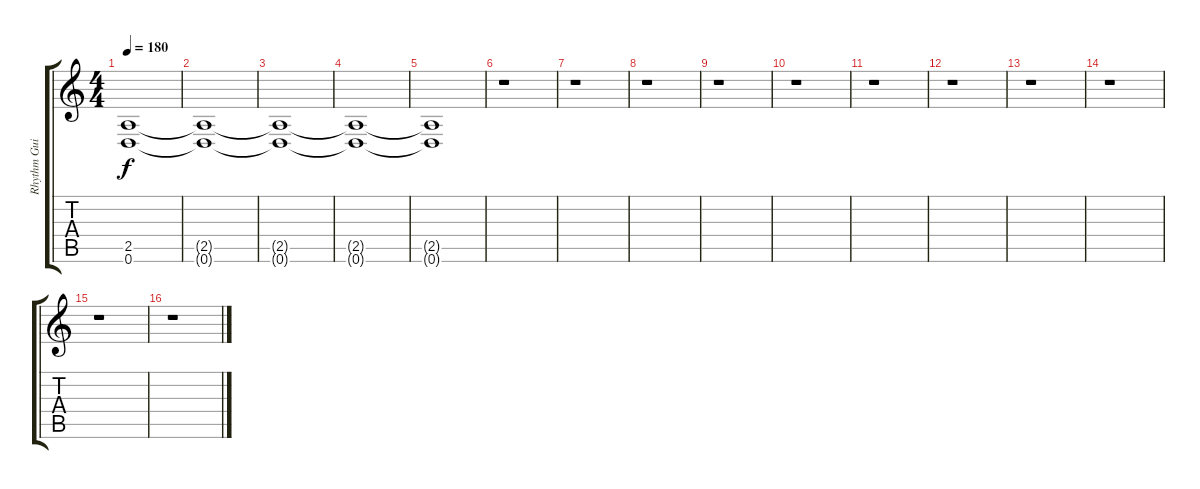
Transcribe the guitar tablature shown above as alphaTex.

\track ("Rhythm Guitar" "Rhythm Gui") {instrument distortionguitar}
\staff {score tabs}
\tuning (D4 A3 F3 C3 G2 D2) {hide}
\ts (4 4)
\tempo 180
\clef g2
\ks c
(2.5{t} 0.6{t}).1{dy f} |
(2.5{t} 0.6{t}).1 |
(2.5{t} 0.6{t}).1 |
(2.5{t} 0.6{t}).1 |
(2.5{t} 0.6{t}).1 |
r.1 |
r.1 |
r.1 |
r.1 |
r.1 |
r.1 |
r.1 |
r.1 |
r.1 |
r.1 |
r.1
